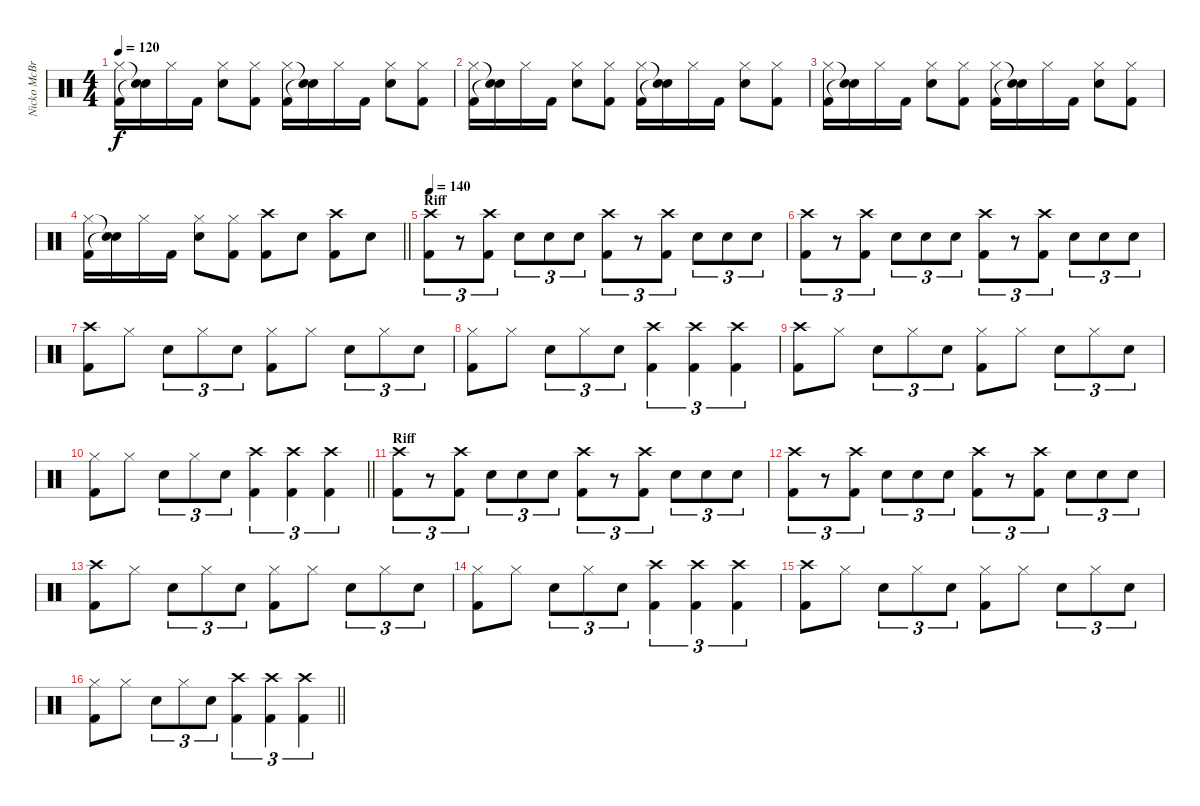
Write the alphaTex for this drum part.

\track ("Nicko McBrain" "Nicko McBr") {instrument percussion}
\staff {score}
\articulation defaults
\ts (4 4)
\tempo 120
\clef neutral
\ks c
("Hi-Hat (closed)" "Kick (hit) 2").16{dy f} ("Snare (hit)"{t} "Snare (hit)"{t}).16 "Hi-Hat (closed)".16 "Kick (hit) 2".16 ("Hi-Hat (closed)" "Snare (hit) 2").8 ("Hi-Hat (closed)" "Kick (hit) 2").8 ("Hi-Hat (closed)" "Kick (hit) 2").16 ("Snare (hit)"{t} "Snare (hit)"{t}).16 "Hi-Hat (closed)".16 "Kick (hit) 2".16 ("Hi-Hat (closed)" "Snare (hit) 2").8 ("Hi-Hat (closed)" "Kick (hit) 2").8 |
("Hi-Hat (closed)" "Kick (hit) 2").16 ("Snare (hit)"{t} "Snare (hit)"{t}).16 "Hi-Hat (closed)".16 "Kick (hit) 2".16 ("Hi-Hat (closed)" "Snare (hit) 2").8 ("Hi-Hat (closed)" "Kick (hit) 2").8 ("Hi-Hat (closed)" "Kick (hit) 2").16 ("Snare (hit)"{t} "Snare (hit)"{t}).16 "Hi-Hat (closed)".16 "Kick (hit) 2".16 ("Hi-Hat (closed)" "Snare (hit) 2").8 ("Hi-Hat (closed)" "Kick (hit) 2").8 |
("Hi-Hat (closed)" "Kick (hit) 2").16 ("Snare (hit)"{t} "Snare (hit)"{t}).16 "Hi-Hat (closed)".16 "Kick (hit) 2".16 ("Hi-Hat (closed)" "Snare (hit) 2").8 ("Hi-Hat (closed)" "Kick (hit) 2").8 ("Hi-Hat (closed)" "Kick (hit) 2").16 ("Snare (hit)"{t} "Snare (hit)"{t}).16 "Hi-Hat (closed)".16 "Kick (hit) 2".16 ("Hi-Hat (closed)" "Snare (hit) 2").8 ("Hi-Hat (closed)" "Kick (hit) 2").8 |
\barLineRight lightlight
("Hi-Hat (closed)" "Kick (hit) 2").16 ("Snare (hit)"{t} "Snare (hit)"{t}).16 "Hi-Hat (closed)".16 "Kick (hit) 2".16 ("Hi-Hat (closed)" "Snare (hit) 2").8 ("Hi-Hat (closed)" "Kick (hit) 2").8 ("Crash high (hit)" "Kick (hit) 2").8 "Snare (hit) 2".8 ("Crash high (hit)" "Kick (hit) 2").8 "Snare (hit) 2".8 |
\section ("" "Riff")
\tempo 140
("Crash high (hit)" "Kick (hit) 2").8{tu (3 2)} r.8{tu (3 2)} ("Crash high (hit)" "Kick (hit) 2").8{tu (3 2)} "Snare (hit) 2".8{tu (3 2)} "Snare (hit) 2".8{tu (3 2)} "Snare (hit) 2".8{tu (3 2)} ("Crash high (hit)" "Kick (hit) 2").8{tu (3 2)} r.8{tu (3 2)} ("Crash high (hit)" "Kick (hit) 2").8{tu (3 2)} "Snare (hit) 2".8{tu (3 2)} "Snare (hit) 2".8{tu (3 2)} "Snare (hit) 2".8{tu (3 2)} |
("Crash high (hit)" "Kick (hit) 2").8{tu (3 2)} r.8{tu (3 2)} ("Crash high (hit)" "Kick (hit) 2").8{tu (3 2)} "Snare (hit) 2".8{tu (3 2)} "Snare (hit) 2".8{tu (3 2)} "Snare (hit) 2".8{tu (3 2)} ("Crash high (hit)" "Kick (hit) 2").8{tu (3 2)} r.8{tu (3 2)} ("Crash high (hit)" "Kick (hit) 2").8{tu (3 2)} "Snare (hit) 2".8{tu (3 2)} "Snare (hit) 2".8{tu (3 2)} "Snare (hit) 2".8{tu (3 2)} |
("Crash high (hit)" "Kick (hit) 2").8 "Hi-Hat (closed)".8 "Snare (hit) 2".8{tu (3 2)} "Hi-Hat (closed)".8{tu (3 2)} "Snare (hit) 2".8{tu (3 2)} ("Hi-Hat (closed)" "Kick (hit) 2").8 "Hi-Hat (closed)".8 "Snare (hit) 2".8{tu (3 2)} "Hi-Hat (closed)".8{tu (3 2)} "Snare (hit) 2".8{tu (3 2)} |
("Hi-Hat (closed)" "Kick (hit) 2").8 "Hi-Hat (closed)".8 "Snare (hit) 2".8{tu (3 2)} "Hi-Hat (closed)".8{tu (3 2)} "Snare (hit) 2".8{tu (3 2)} ("Crash high (hit)" "Kick (hit) 2").4{tu (3 2)} ("Crash high (hit)" "Kick (hit) 2").4{tu (3 2)} ("Crash high (hit)" "Kick (hit) 2").4{tu (3 2)} |
("Crash high (hit)" "Kick (hit) 2").8 "Hi-Hat (closed)".8 "Snare (hit) 2".8{tu (3 2)} "Hi-Hat (closed)".8{tu (3 2)} "Snare (hit) 2".8{tu (3 2)} ("Hi-Hat (closed)" "Kick (hit) 2").8 "Hi-Hat (closed)".8 "Snare (hit) 2".8{tu (3 2)} "Hi-Hat (closed)".8{tu (3 2)} "Snare (hit) 2".8{tu (3 2)} |
\barLineRight lightlight
("Hi-Hat (closed)" "Kick (hit) 2").8 "Hi-Hat (closed)".8 "Snare (hit) 2".8{tu (3 2)} "Hi-Hat (closed)".8{tu (3 2)} "Snare (hit) 2".8{tu (3 2)} ("Crash high (hit)" "Kick (hit) 2").4{tu (3 2)} ("Crash high (hit)" "Kick (hit) 2").4{tu (3 2)} ("Crash high (hit)" "Kick (hit) 2").4{tu (3 2)} |
\section ("" "Riff")
("Crash high (hit)" "Kick (hit) 2").8{tu (3 2)} r.8{tu (3 2)} ("Crash high (hit)" "Kick (hit) 2").8{tu (3 2)} "Snare (hit) 2".8{tu (3 2)} "Snare (hit) 2".8{tu (3 2)} "Snare (hit) 2".8{tu (3 2)} ("Crash high (hit)" "Kick (hit) 2").8{tu (3 2)} r.8{tu (3 2)} ("Crash high (hit)" "Kick (hit) 2").8{tu (3 2)} "Snare (hit) 2".8{tu (3 2)} "Snare (hit) 2".8{tu (3 2)} "Snare (hit) 2".8{tu (3 2)} |
("Crash high (hit)" "Kick (hit) 2").8{tu (3 2)} r.8{tu (3 2)} ("Crash high (hit)" "Kick (hit) 2").8{tu (3 2)} "Snare (hit) 2".8{tu (3 2)} "Snare (hit) 2".8{tu (3 2)} "Snare (hit) 2".8{tu (3 2)} ("Crash high (hit)" "Kick (hit) 2").8{tu (3 2)} r.8{tu (3 2)} ("Crash high (hit)" "Kick (hit) 2").8{tu (3 2)} "Snare (hit) 2".8{tu (3 2)} "Snare (hit) 2".8{tu (3 2)} "Snare (hit) 2".8{tu (3 2)} |
("Crash high (hit)" "Kick (hit) 2").8 "Hi-Hat (closed)".8 "Snare (hit) 2".8{tu (3 2)} "Hi-Hat (closed)".8{tu (3 2)} "Snare (hit) 2".8{tu (3 2)} ("Hi-Hat (closed)" "Kick (hit) 2").8 "Hi-Hat (closed)".8 "Snare (hit) 2".8{tu (3 2)} "Hi-Hat (closed)".8{tu (3 2)} "Snare (hit) 2".8{tu (3 2)} |
("Hi-Hat (closed)" "Kick (hit) 2").8 "Hi-Hat (closed)".8 "Snare (hit) 2".8{tu (3 2)} "Hi-Hat (closed)".8{tu (3 2)} "Snare (hit) 2".8{tu (3 2)} ("Crash high (hit)" "Kick (hit) 2").4{tu (3 2)} ("Crash high (hit)" "Kick (hit) 2").4{tu (3 2)} ("Crash high (hit)" "Kick (hit) 2").4{tu (3 2)} |
("Crash high (hit)" "Kick (hit) 2").8 "Hi-Hat (closed)".8 "Snare (hit) 2".8{tu (3 2)} "Hi-Hat (closed)".8{tu (3 2)} "Snare (hit) 2".8{tu (3 2)} ("Hi-Hat (closed)" "Kick (hit) 2").8 "Hi-Hat (closed)".8 "Snare (hit) 2".8{tu (3 2)} "Hi-Hat (closed)".8{tu (3 2)} "Snare (hit) 2".8{tu (3 2)} |
\barLineRight lightlight
("Hi-Hat (closed)" "Kick (hit) 2").8 "Hi-Hat (closed)".8 "Snare (hit) 2".8{tu (3 2)} "Hi-Hat (closed)".8{tu (3 2)} "Snare (hit) 2".8{tu (3 2)} ("Crash high (hit)" "Kick (hit) 2").4{tu (3 2)} ("Crash high (hit)" "Kick (hit) 2").4{tu (3 2)} ("Crash high (hit)" "Kick (hit) 2").4{tu (3 2)}
